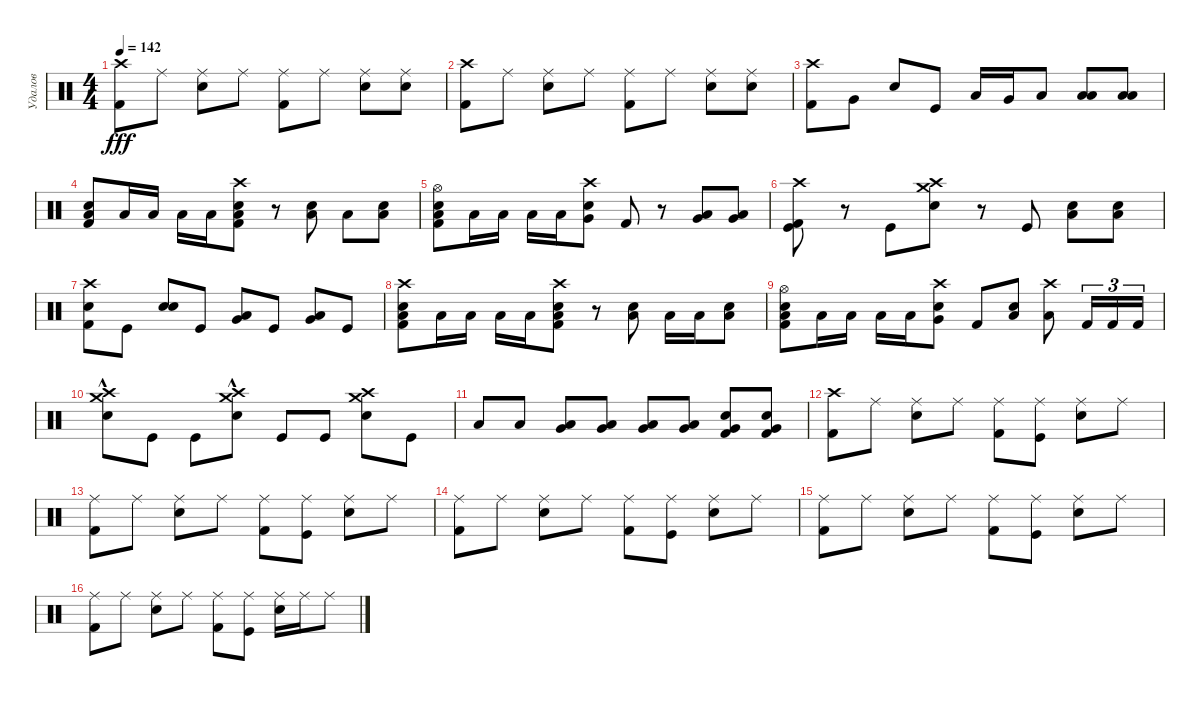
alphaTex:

\track ("Удалов" "Удалов") {instrument percussion}
\staff {score}
\articulation defaults
\ts (4 4)
\tempo 142
\clef neutral
\ks c
("Crash high (hit)" "Kick (hit) 2").8{dy fff} "Ride (middle)".8 ("Snare (hit) 2" "Ride (middle)").8 "Ride (middle)".8 ("Kick (hit) 2" "Ride (middle)").8 "Ride (middle)".8 ("Snare (hit) 2" "Ride (middle)").8 ("Snare (hit) 2" "Ride (middle)").8 |
("Crash high (hit)" "Kick (hit) 2").8 "Ride (middle)".8 ("Snare (hit) 2" "Ride (middle)").8 "Ride (middle)".8 ("Kick (hit) 2" "Ride (middle)").8 "Ride (middle)".8 ("Snare (hit) 2" "Ride (middle)").8 ("Snare (hit) 2" "Ride (middle)").8 |
("Crash high (hit)" "Kick (hit) 2").8 "Very Low Tom (hit)".8 "Electric Snare (hit)".8 "Kick (hit)".8 "Low Tom (hit)".16 "Very Low Tom (hit)".16 "Low Tom (hit)".8 ("Low Floor Tom (hit)" "Low Tom (hit)").8 ("Low Floor Tom (hit)" "Low Tom (hit)").8 |
("Kick (hit) 2" "Low Tom (hit)" "Electric Snare (hit)").8 "Low Tom (hit)".16 "Low Tom (hit)".16 "Low Tom (hit)".16 "Low Tom (hit)".16 ("Kick (hit) 2" "Crash high (hit)" "Low Tom (hit)" "Electric Snare (hit)").8 r.8 ("Low Tom (hit)" "Electric Snare (hit)").8 "Low Floor Tom (hit)".8 ("Low Tom (hit)" "Electric Snare (hit)").8 |
("Kick (hit) 2" "Hi-Hat (open)" "Snare (hit) 2" "Low Tom (hit)").8 "Low Tom (hit)".16 "Low Tom (hit)".16 "Low Tom (hit)".16 "Low Tom (hit)".16 ("Very Low Tom (hit)" "Crash high (hit)" "Snare (hit) 2").8 "Kick (hit) 2".8 r.8 ("Low Tom (hit)" "Very Low Tom (hit)").8 ("Very Low Tom (hit)" "Low Floor Tom (hit)").8 |
("Kick (hit)" "Crash high (hit)" "Kick (hit) 2").8 r.8 "Kick (hit)".8 ("Crash high (hit)" "Crash medium (hit)" "Snare (hit) 2").8 r.8 "Kick (hit)".8 ("Low Tom (hit)" "Electric Snare (hit)").8 ("Low Tom (hit)" "Electric Snare (hit)").8 |
("Snare (hit) 2" "Crash high (hit)" "Kick (hit) 2").8 "Kick (hit)".8 ("Electric Snare (hit)" "Snare (hit) 2").8 "Kick (hit)".8 ("Low Tom (hit)" "Very Low Tom (hit)").8 "Kick (hit)".8 ("Low Tom (hit)" "Very Low Tom (hit)").8 "Kick (hit)".8 |
("Crash high (hit)" "Kick (hit) 2" "Low Tom (hit)" "Electric Snare (hit)").8 "Low Tom (hit)".16 "Low Tom (hit)".16 "Low Tom (hit)".16 "Low Tom (hit)".16 ("Kick (hit) 2" "Crash high (hit)" "Low Tom (hit)" "Electric Snare (hit)").8 r.8 ("Low Tom (hit)" "Electric Snare (hit)").8 "Low Floor Tom (hit)".16 "Low Floor Tom (hit)".16 ("Low Tom (hit)" "Electric Snare (hit)").8 |
("Kick (hit) 2" "Hi-Hat (open)" "Snare (hit) 2" "Low Tom (hit)").8 "Low Tom (hit)".16 "Low Tom (hit)".16 "Low Tom (hit)".16 "Low Tom (hit)".16 ("Very Low Tom (hit)" "Crash high (hit)" "Snare (hit) 2").8 "Kick (hit) 2".8 ("Snare (hit) 2" "Low Tom (hit)").8 ("Crash high (hit)" "Low Floor Tom (hit)").8 "Kick (hit) 2".16{tu (3 2)} "Kick (hit) 2".16{tu (3 2)} "Kick (hit) 2".16{tu (3 2)} |
("Crash high (hit)"{hac} "Crash medium (hit)"{hac} "Snare (hit) 2"{hac}).8 "Kick (hit)".8 "Kick (hit)".8 ("Crash medium (hit)"{hac} "Crash high (hit)"{hac} "Snare (hit) 2"{hac}).8 "Kick (hit)".8 "Kick (hit)".8 ("Crash medium (hit)" "Crash high (hit)" "Snare (hit) 2").8 "Kick (hit)".8 |
"Low Floor Tom (hit)".8 "Low Floor Tom (hit)".8 ("Low Floor Tom (hit)" "Very Low Tom (hit)").8 ("Low Floor Tom (hit)" "Very Low Tom (hit)").8 ("Very Low Tom (hit)" "Low Tom (hit)").8 ("Very Low Tom (hit)" "Low Tom (hit)").8 ("Kick (hit) 2" "Very Low Tom (hit)" "Snare (hit) 2").8 ("Kick (hit) 2" "Very Low Tom (hit)" "Snare (hit) 2").8 |
("Crash high (hit)" "Kick (hit) 2").8 "Ride (middle)".8 ("Snare (hit) 2" "Ride (middle)").8 "Ride (middle)".8 ("Kick (hit) 2" "Ride (middle)").8 ("Kick (hit)" "Ride (middle)").8 ("Snare (hit) 2" "Ride (middle)").8 "Ride (middle)".8 |
("Kick (hit) 2" "Ride (middle)").8 "Ride (middle)".8 ("Snare (hit) 2" "Ride (middle)").8 "Ride (middle)".8 ("Kick (hit) 2" "Ride (middle)").8 ("Kick (hit)" "Ride (middle)").8 ("Snare (hit) 2" "Ride (middle)").8 "Ride (middle)".8 |
("Kick (hit) 2" "Ride (middle)").8 "Ride (middle)".8 ("Snare (hit) 2" "Ride (middle)").8 "Ride (middle)".8 ("Kick (hit) 2" "Ride (middle)").8 ("Kick (hit)" "Ride (middle)").8 ("Snare (hit) 2" "Ride (middle)").8 "Ride (middle)".8 |
("Kick (hit) 2" "Ride (middle)").8 "Ride (middle)".8 ("Snare (hit) 2" "Ride (middle)").8 "Ride (middle)".8 ("Kick (hit) 2" "Ride (middle)").8 ("Kick (hit)" "Ride (middle)").8 ("Snare (hit) 2" "Ride (middle)").8 "Ride (middle)".8 |
("Ride (middle)" "Kick (hit) 2").8 "Ride (middle)".8 ("Ride (middle)" "Snare (hit) 2").8 "Ride (middle)".8 ("Kick (hit) 2" "Ride (middle)").8 ("Kick (hit)" "Ride (middle)").8 ("Snare (hit) 2" "Ride (middle)").16 "Ride (middle)".16 "Ride (middle)".8
